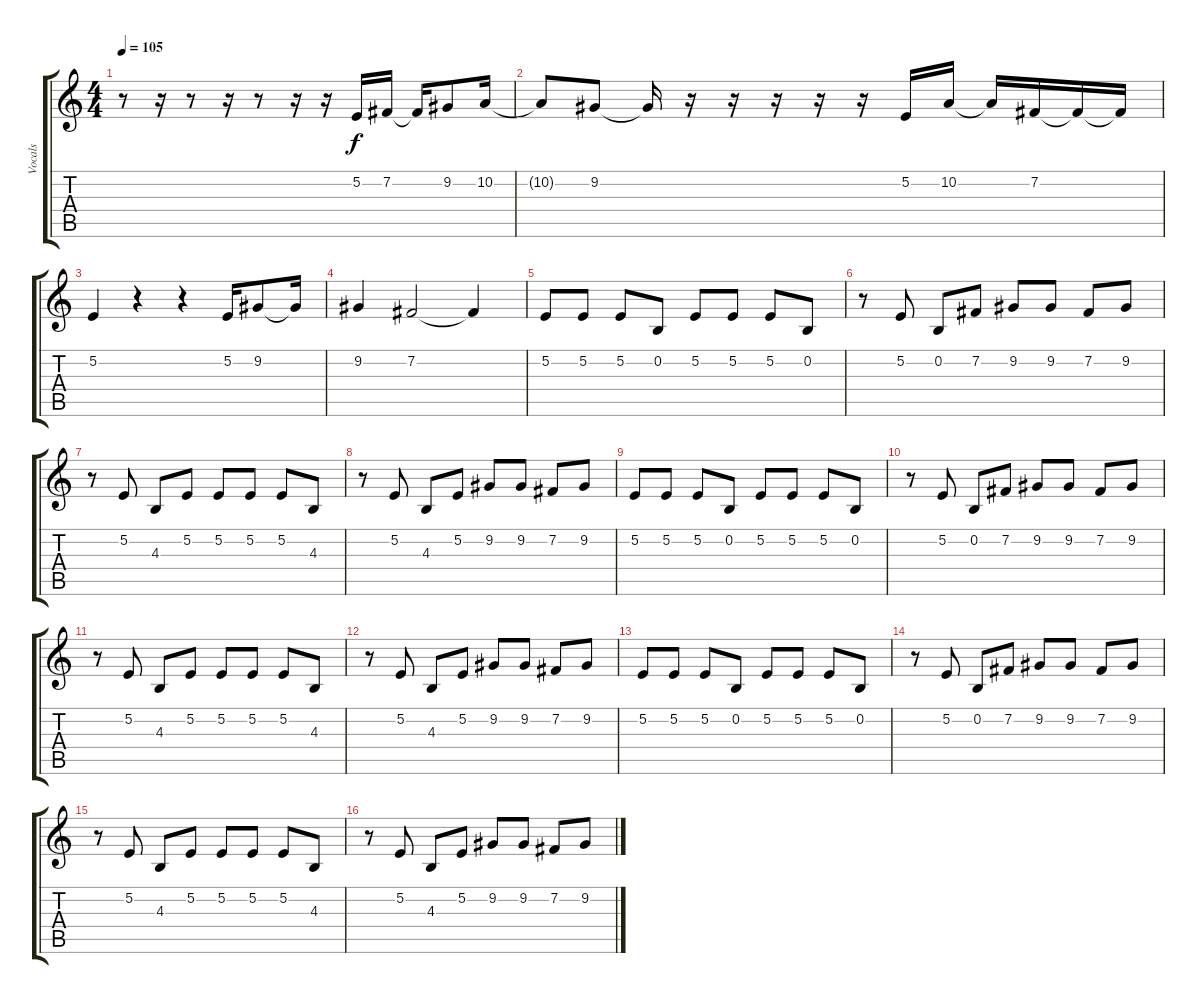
\track ("Vocals" "Vocals") {instrument oboe}
\staff {score tabs}
\tuning (E4 B3 G3 D3 A2 E2) {hide}
\ts (4 4)
\tempo 105
\clef g2
\ks c
r.8{dy f} r.16 r.8 r.16 r.8 r.16 r.16 5.2.16 7.2.16 7.2{t}.16 9.2.8 10.2.16 |
10.2{t}.8 9.2.8 9.2{t}.16 r.16 r.16 r.16 r.16 r.16 5.2.16 10.2.16 10.2{t}.16 7.2.16 7.2{t}.16 7.2{t}.16 |
5.2.4 r.4 r.4 5.2.16 9.2.8 9.2{t}.16 |
9.2.4 7.2.2 7.2{t}.4 |
5.2.8 5.2.8 5.2.8 0.2.8 5.2.8 5.2.8 5.2.8 0.2.8 |
r.8 5.2.8 0.2.8 7.2.8 9.2.8 9.2.8 7.2.8 9.2.8 |
r.8 5.2.8 4.3.8 5.2.8 5.2.8 5.2.8 5.2.8 4.3.8 |
r.8 5.2.8 4.3.8 5.2.8 9.2.8 9.2.8 7.2.8 9.2.8 |
5.2.8 5.2.8 5.2.8 0.2.8 5.2.8 5.2.8 5.2.8 0.2.8 |
r.8 5.2.8 0.2.8 7.2.8 9.2.8 9.2.8 7.2.8 9.2.8 |
r.8 5.2.8 4.3.8 5.2.8 5.2.8 5.2.8 5.2.8 4.3.8 |
r.8 5.2.8 4.3.8 5.2.8 9.2.8 9.2.8 7.2.8 9.2.8 |
5.2.8 5.2.8 5.2.8 0.2.8 5.2.8 5.2.8 5.2.8 0.2.8 |
r.8 5.2.8 0.2.8 7.2.8 9.2.8 9.2.8 7.2.8 9.2.8 |
r.8 5.2.8 4.3.8 5.2.8 5.2.8 5.2.8 5.2.8 4.3.8 |
r.8 5.2.8 4.3.8 5.2.8 9.2.8 9.2.8 7.2.8 9.2.8
